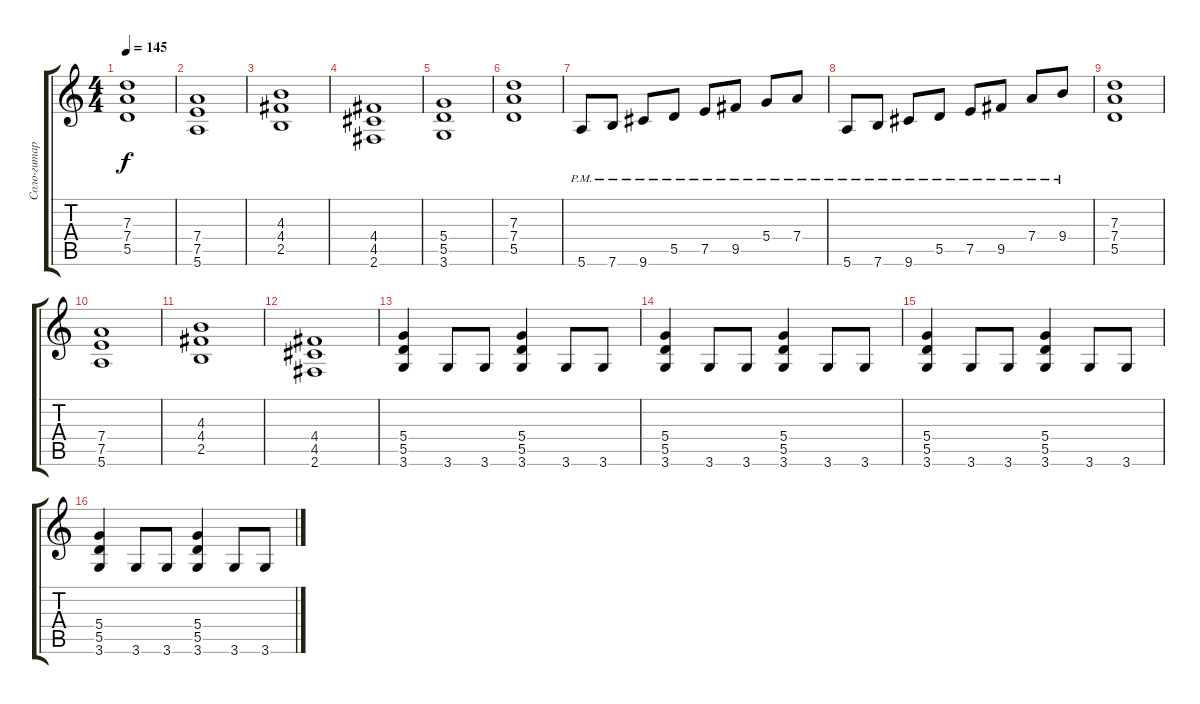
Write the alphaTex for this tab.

\track ("Соло-гитара" "Соло-гитар") {instrument distortionguitar}
\staff {score tabs}
\tuning (E4 B3 G3 D3 A2 E2) {hide}
\ts (4 4)
\tempo 145
\clef g2
\ks c
(7.3 7.4 5.5).1{dy f} |
(7.4 7.5 5.6).1 |
(4.3 4.4 2.5).1 |
(4.4 4.5 2.6).1 |
(5.4 5.5 3.6).1 |
(7.3 7.4 5.5).1 |
5.6{pm}.8 7.6{pm}.8 9.6{pm}.8 5.5{pm}.8 7.5{pm}.8 9.5{pm}.8 5.4{pm}.8 7.4{pm}.8 |
5.6{pm}.8 7.6{pm}.8 9.6{pm}.8 5.5{pm}.8 7.5{pm}.8 9.5{pm}.8 7.4{pm}.8 9.4{pm}.8 |
(7.3 7.4 5.5).1 |
(7.4 7.5 5.6).1 |
(4.3 4.4 2.5).1 |
(4.4 4.5 2.6).1 |
(5.4 5.5 3.6).4 3.6.8 3.6.8 (5.4 5.5 3.6).4 3.6.8 3.6.8 |
(5.4 5.5 3.6).4 3.6.8 3.6.8 (5.4 5.5 3.6).4 3.6.8 3.6.8 |
(5.4 5.5 3.6).4 3.6.8 3.6.8 (5.4 5.5 3.6).4 3.6.8 3.6.8 |
(5.4 5.5 3.6).4 3.6.8 3.6.8 (5.4 5.5 3.6).4 3.6.8 3.6.8
